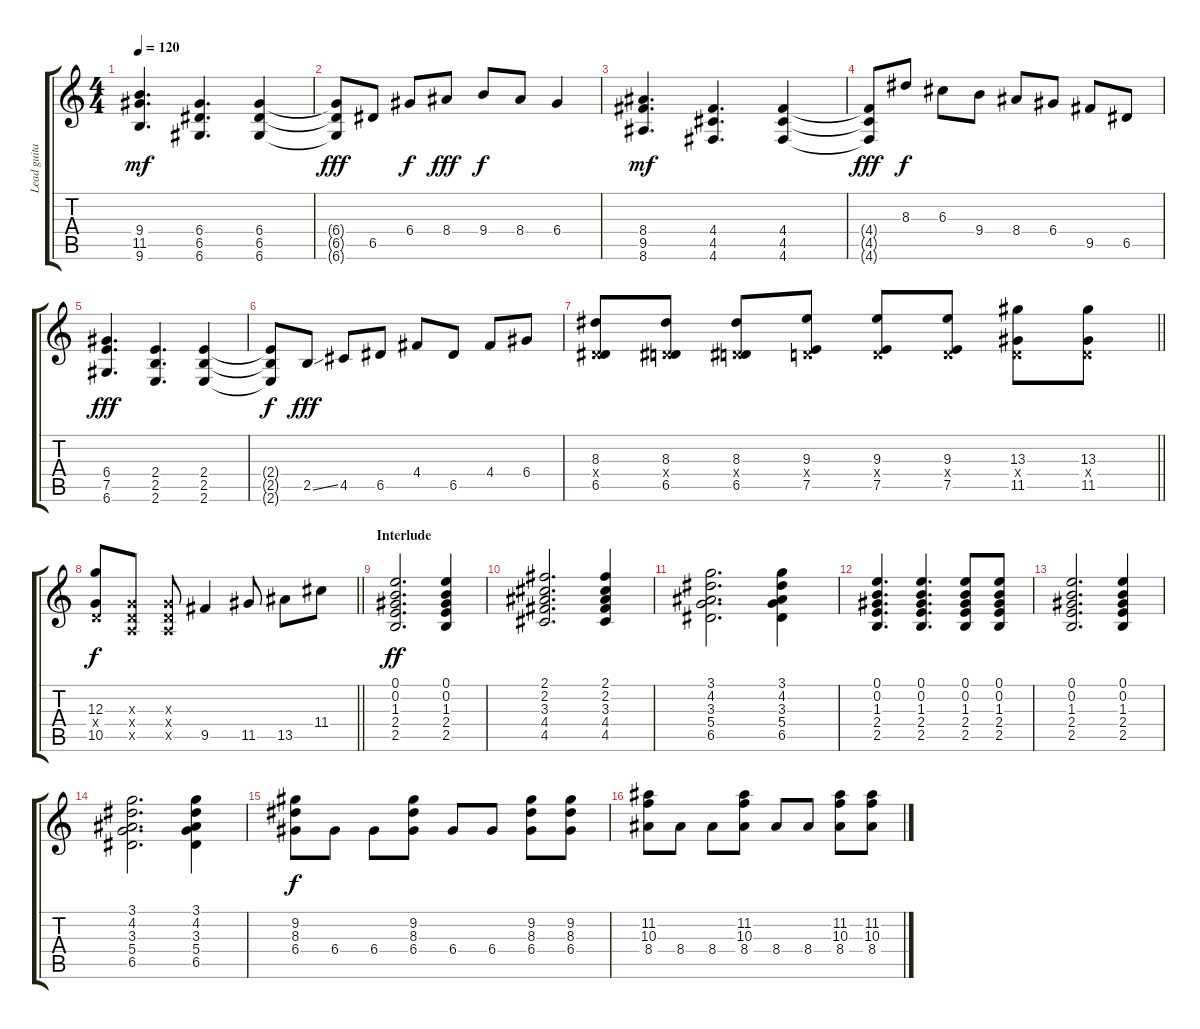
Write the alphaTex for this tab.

\track ("Lead guitar (Arnaud)" "Lead guita") {instrument overdrivenguitar bank 29}
\staff {score tabs}
\tuning (E4 B3 G3 D3 A2 D2) {hide}
\ts (4 4)
\tempo 120
\clef g2
\ks c
(9.4 11.5 9.6).4{d dy mf} (6.4 6.5 6.6).4{d} (6.4 6.5 6.6).4 |
(6.4{t} 6.5{t} 6.6{t}).8{dy fff} 6.5.8 6.4.8{dy f} 8.4.8{dy fff} 9.4.8{dy f} 8.4.8 6.4.4 |
(8.4 9.5 8.6).4{d dy mf} (4.4 4.5 4.6).4{d} (4.4 4.5 4.6).4 |
(4.4{t} 4.5{t} 4.6{t}).8{dy fff} 8.3.8{dy f} 6.3.8 9.4.8 8.4.8 6.4.8 9.5.8 6.5.8 |
(6.4 7.5 6.6).4{d dy fff} (2.4 2.5 2.6).4{d} (2.4 2.5 2.6).4 |
(2.4{t} 2.5{t} 2.6{t}).8{dy f} 2.5{ss}.8{dy fff} 4.5.8 6.5.8 4.4.8 6.5.8 4.4.8 6.4.8 |
\barLineRight lightlight
(8.3 0.4{x} 6.5).8 (8.3 0.4{x} 6.5).8 (8.3 0.4{x} 6.5).8 (9.3 0.4{x} 7.5).8 (9.3 0.4{x} 7.5).8 (9.3 0.4{x} 7.5).8 (13.3 0.4{x} 11.5).8 (13.3 0.4{x} 11.5).8 |
\section ("" "")
\barLineRight lightlight
(12.3 0.4{x} 10.5).8{dy f} (0.3{x} 0.4{x} 0.5{x}).8 (0.3{x} 0.4{x} 0.5{x}).8 9.5.4 11.5.8 13.5.8 11.4.8 |
\section ("" "Interlude")
(0.1 0.2 1.3 2.4 2.5).2{d dy ff} (0.1 0.2 1.3 2.4 2.5).4 |
(2.1 2.2 3.3 4.4 4.5).2{d} (2.1 2.2 3.3 4.4 4.5).4 |
(3.1 4.2 3.3 5.4 6.5).2{d} (3.1 4.2 3.3 5.4 6.5).4 |
(0.1 0.2 1.3 2.4 2.5).4{d} (0.1 0.2 1.3 2.4 2.5).4{d} (0.1 0.2 1.3 2.4 2.5).8 (0.1 0.2 1.3 2.4 2.5).8 |
(0.1 0.2 1.3 2.4 2.5).2{d} (0.1 0.2 1.3 2.4 2.5).4 |
(3.1 4.2 3.3 5.4 6.5).2{d} (3.1 4.2 3.3 5.4 6.5).4 |
(9.2 8.3 6.4).8{dy f} 6.4.8 6.4.8 (9.2 8.3 6.4).8 6.4.8 6.4.8 (9.2 8.3 6.4).8 (9.2 8.3 6.4).8 |
(11.2 10.3 8.4).8 8.4.8 8.4.8 (11.2 10.3 8.4).8 8.4.8 8.4.8 (11.2 10.3 8.4).8 (11.2 10.3 8.4).8
